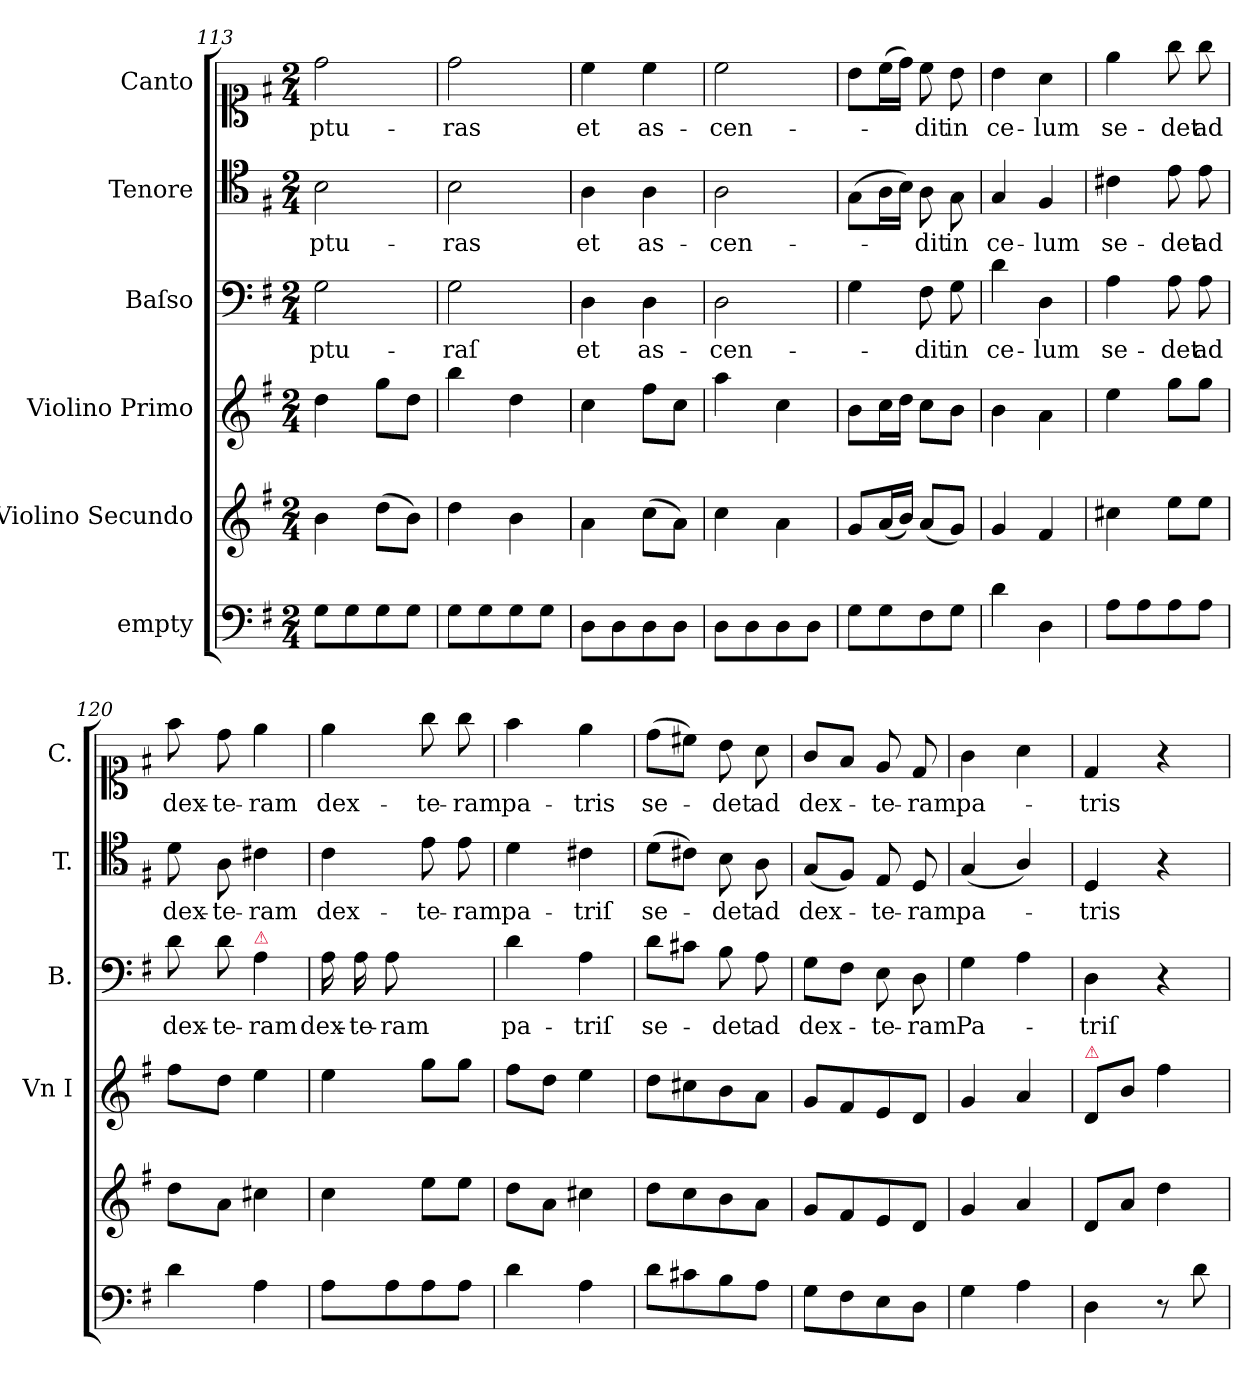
**kern	**kern	**kern	**kern	**text	**kern	**text	**kern	**text
*part6	*part5	*part4	*part3	*part3	*part2	*part2	*part1	*part1
*staff6	*staff5	*staff4	*staff3	*staff3	*staff2	*staff2	*staff1	*staff1
*I"empty	*I"Violino Secundo	*I"Violino Primo	*I"Baſso	*	*I"Tenore	*	*I"Canto	*
*	*	*I'Vn I	*I'B.	*	*I'T.	*	*I'C.	*
*clefF4	*clefG2	*clefG2	*clefF4	*	*clefC4	*	*clefC1	*
*k[f#]	*k[f#]	*k[f#]	*k[f#]	*	*k[f#]	*	*k[f#]	*
*M2/4	*M2/4	*M2/4	*M2/4	*	*M2/4	*	*M2/4	*
=113	=113	=113	=113	=113	=113	=113	=113	=113
8G\L	4b\	4dd\	2G\	-ptu-	2B\	-ptu-	2dd\	-ptu-
8G\	.	.	.	.	.	.	.	.
8G\	(8dd\L	8gg\L	.	.	.	.	.	.
8G\J	8b\J)	8dd\J	.	.	.	.	.	.
=114	=114	=114	=114	=114	=114	=114	=114	=114
8G\L	4dd\	4bb\	2G\	-raſ	2B\	-ras	2dd\	-ras
8G\	.	.	.	.	.	.	.	.
8G\	4b\	4dd\	.	.	.	.	.	.
8G\J	.	.	.	.	.	.	.	.
=115	=115	=115	=115	=115	=115	=115	=115	=115
8D\L	4a\	4cc\	4D\	et	4A\	et	4cc\	et
8D\	.	.	.	.	.	.	.	.
8D\	(8cc\L	8ff#\L	4D\	as-	4A\	as-	4cc\	as-
8D\J	8a\J)	8cc\J	.	.	.	.	.	.
=116	=116	=116	=116	=116	=116	=116	=116	=116
8D\L	4cc\	4aa\	2D\	-cen-	2A\	-cen-	2cc\	-cen-
8D\	.	.	.	.	.	.	.	.
8D\	4a\	4cc\	.	.	.	.	.	.
8D\J	.	.	.	.	.	.	.	.
=117	=117	=117	=117	=117	=117	=117	=117	=117
8G\L	8g/L	8b\L	4G\	.	(8G\L	.	8b\L	.
8G\	(16a/L	16cc\L	.	.	16A\L	.	(16cc\L	.
.	16b/JJ)	16dd\JJ	.	.	16B\JJ)	.	16dd\JJ)	.
8F#\	(8a/L	8cc\L	8F#\	-dit	8A\	-dit	8cc\	-dit
8G\J	8g/J)	8b\J	8G\	in	8G\	in	8b\	in
=118	=118	=118	=118	=118	=118	=118	=118	=118
4d\	4g/	4b\	4d\	ce-	4G/	ce-	4b\	ce-
4D\	4f#/	4a\	4D\	-lum	4F#/	-lum	4a\	-lum
=119	=119	=119	=119	=119	=119	=119	=119	=119
8A\L	4cc#X\	4ee\	4A\	se-	4c#X\	se-	4ee\	se-
8A\	.	.	.	.	.	.	.	.
8A\	8ee\L	8gg\L	8A\	-det	8e\	-det	8gg\	-det
8A\J	8ee\J	8gg\J	8A\	ad	8e\	ad	8gg\	ad
=120	=120	=120	=120	=120	=120	=120	=120	=120
4d\	8dd\L	8ff#\L	8d\	dex-	8d\	dex-	8ff#\	dex-
.	8a\J	8dd\J	8d\	-te-	8A\	-te-	8dd\	-te-
!	!	!	!LO:TX:a:color=crimson:t=⚠	!	!	!	!	!
4A\	4cc#X\	4ee\	4A\	-ram	4c#X\	-ram	4ee\	-ram
=121	=121	=121	=121	=121	=121	=121	=121	=121
8A\L	4cc\	4ee\	16A\	dex-	4c\	dex-	4ee\	dex-
.	.	.	16A\	-te-	.	.	.	.
8A\	.	.	8A\	-ram	.	.	.	.
8A\	8ee\L	8gg\L	4ryy	.	8e\	-te-	8gg\	-te-
8A\J	8ee\J	8gg\J	.	.	8e\	-ram	8gg\	-ram
=122	=122	=122	=122	=122	=122	=122	=122	=122
4d\	8dd\L	8ff#\L	4d\	pa-	4d\	pa-	4ff#\	pa-
.	8a\J	8dd\J	.	.	.	.	.	.
4A\	4cc#X\	4ee\	4A\	-triſ	4c#X\	-triſ	4ee\	-tris
=123	=123	=123	=123	=123	=123	=123	=123	=123
8d\L	8dd\L	8dd\L	8d\L	se-	(8d\L	se-	(8dd\L	se-
8c#X\	8cc\	8cc#X\	8c#X\J	.	8c#X\J)	.	8cc#X\J)	.
8B\	8b\	8b\	8B\	-det	8B\	-det	8b\	-det
8A\J	8a\J	8a\J	8A\	ad	8A\	ad	8a\	ad
=124	=124	=124	=124	=124	=124	=124	=124	=124
8G\L	8g/L	8g/L	8G\L	dex-	(>8G/L	dex-	8g/L	dex-
8F#\	8f#/	8f#/	8F#\J	.	8F#/J)	.	8f#/J	.
8E\	8e/	8e/	8E\	-te-	8E/	-te-	8e/	-te-
8D\J	8d/J	8d/J	8D\	-ram	8D/	-ram	8d/	-ram
=125	=125	=125	=125	=125	=125	=125	=125	=125
4G\	4g/	4g/	4G\	Pa-	(>4G/	pa-	4g\	pa-
4A\	4a/	4a/	4A\	.	4A/)	.	4a\	.
=126	=126	=126	=126	=126	=126	=126	=126	=126
!	!	!LO:TX:a:color=crimson:t=⚠	!	!	!	!	!	!
4D\	8d/L	8d/L	4D\	-triſ	4D/	-tris	4d/	-tris
.	8a/J	8b\J	.	.	.	.	.	.
8r	4dd\	4ff#\	4r	.	4r	.	4r	.
8d\	.	.	.	.	.	.	.	.
=	=	=	=	=	=	=	=	=
*-	*-	*-	*-	*-	*-	*-	*-	*-
